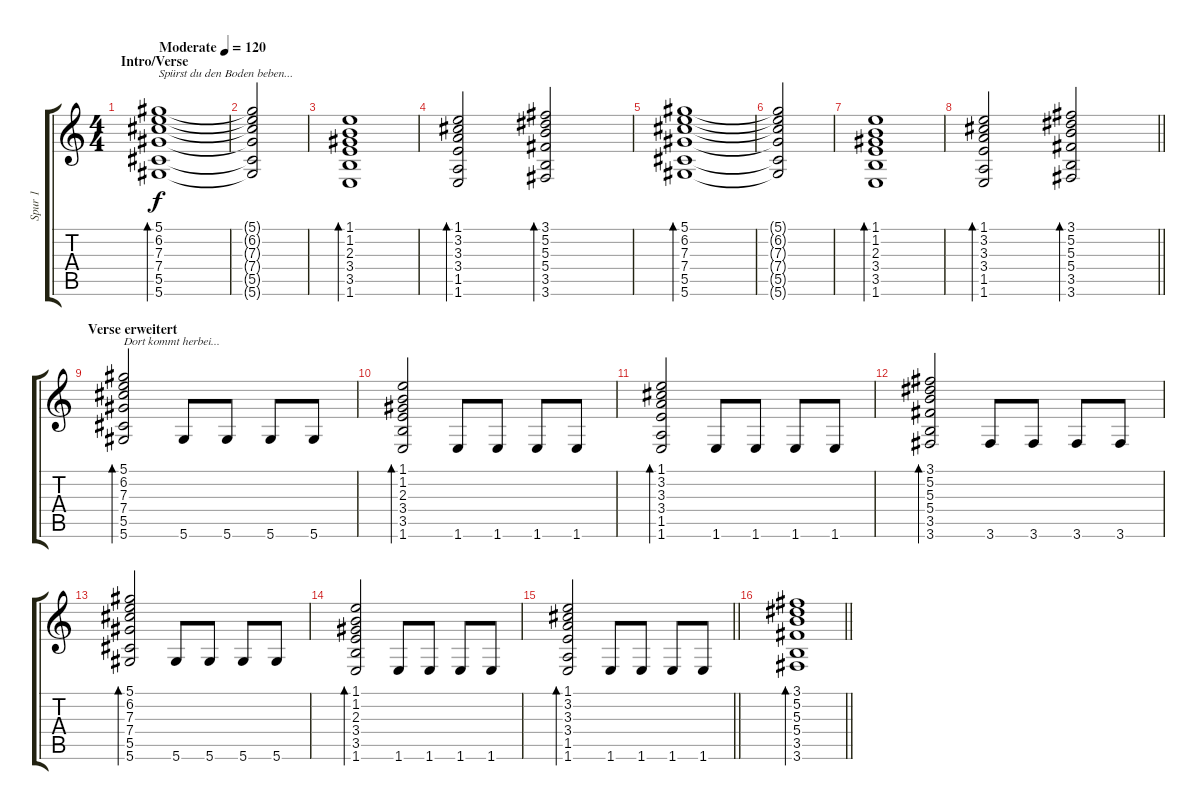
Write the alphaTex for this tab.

\track ("Spur 1" "Spur 1") {instrument acousticguitarsteel}
\staff {score tabs}
\tuning (Eb4 Bb3 Gb3 Db3 Ab2 Eb2) {hide}
\ts (4 4)
\section ("" "Intro/Verse")
\tempo (120 "Moderate")
\clef g2
\ks c
(5.1 6.2 7.3 7.4 5.5 5.6).1{bd 240 txt "Spürst du den Boden beben..." dy f instrument acousticguitarsteel} |
(5.1{t} 6.2{t} 7.3{t} 7.4{t} 5.5{t} 5.6{t}).2 |
(1.1 1.2 2.3 3.4 3.5 1.6).1{bd 240} |
(1.1 3.2 3.3 3.4 1.5 1.6).2{bd 240} (3.1 5.2 5.3 5.4 3.5 3.6).2{bd 240} |
(5.1 6.2 7.3 7.4 5.5 5.6).1{bd 240} |
(5.1{t} 6.2{t} 7.3{t} 7.4{t} 5.5{t} 5.6{t}).2 |
(1.1 1.2 2.3 3.4 3.5 1.6).1{bd 240} |
\barLineRight lightlight
(1.1 3.2 3.3 3.4 1.5 1.6).2{bd 240} (3.1 5.2 5.3 5.4 3.5 3.6).2{bd 240} |
\section ("" "Verse erweitert")
(5.1 6.2 7.3 7.4 5.5 5.6).2{bd 120 txt "Dort kommt herbei..."} 5.6.8 5.6.8 5.6.8 5.6.8 |
(1.1 1.2 2.3 3.4 3.5 1.6).2{bd 120} 1.6.8 1.6.8 1.6.8 1.6.8 |
(1.1 3.2 3.3 3.4 1.5 1.6).2{bd 120} 1.6.8 1.6.8 1.6.8 1.6.8 |
(3.1 5.2 5.3 5.4 3.5 3.6).2{bd 120} 3.6.8 3.6.8 3.6.8 3.6.8 |
(5.1 6.2 7.3 7.4 5.5 5.6).2{bd 120} 5.6.8 5.6.8 5.6.8 5.6.8 |
(1.1 1.2 2.3 3.4 3.5 1.6).2{bd 120} 1.6.8 1.6.8 1.6.8 1.6.8 |
\barLineRight lightlight
(1.1 3.2 3.3 3.4 1.5 1.6).2{bd 120} 1.6.8 1.6.8 1.6.8 1.6.8 |
\section ("" "")
\barLineRight lightlight
(3.1 5.2 5.3 5.4 3.5 3.6).1{bd 120}
